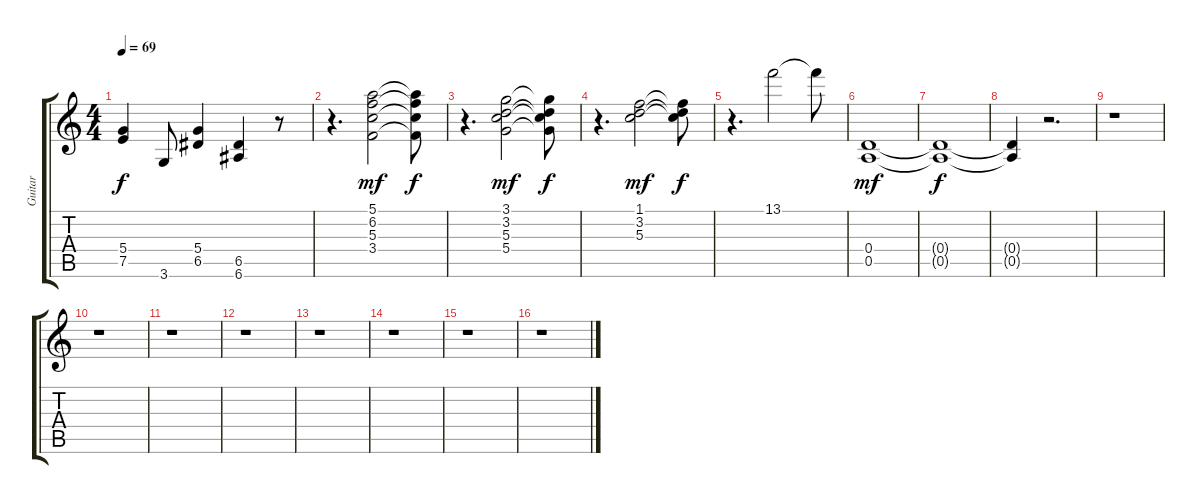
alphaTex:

\track ("Guitar" "Guitar") {instrument distortionguitar}
\staff {score tabs}
\tuning (E4 B3 G3 D3 A2 E2) {hide}
\ts (4 4)
\tempo 69
\clef g2
\ks c
(5.4 7.5).4{dy f} 3.6.8 (5.4 6.5).4 (6.5 6.6).4 r.8 |
r.4{d} (5.1 6.2 5.3 3.4).2{dy mf} (5.1{t} 6.2{t} 5.3{t} 3.4{t}).8{dy f} |
r.4{d} (3.1 3.2 5.3 5.4).2{dy mf} (3.1{t} 3.2{t} 5.3{t} 5.4{t}).8{dy f} |
r.4{d} (1.1 3.2 5.3).2{dy mf} (1.1{t} 3.2{t} 5.3{t}).8{dy f} |
r.4{d} 13.1.2 13.1{t}.8 |
(0.4 0.5).1{dy mf} |
(0.4{t} 0.5{t}).1{dy f} |
(0.4{t} 0.5{t}).4 r.2{d} |
r.1 |
r.1 |
r.1 |
r.1 |
r.1 |
r.1 |
r.1 |
r.1
